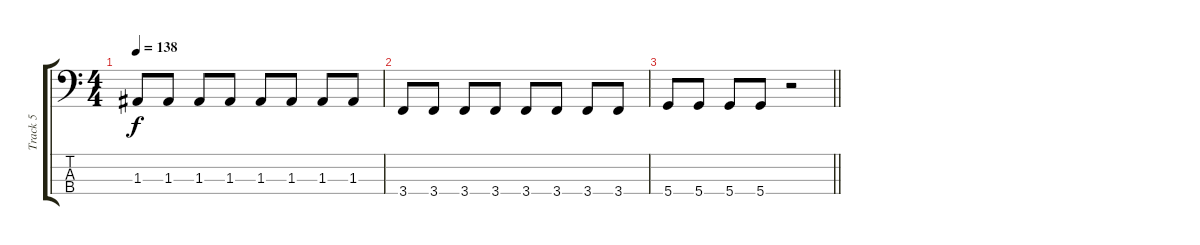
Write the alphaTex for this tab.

\track ("Track 5" "Track 5") {instrument electricbasspick}
\staff {score tabs}
\tuning (G2 D2 A1 D1) {hide}
\ts (4 4)
\tempo 138
\clef f4
\ks c
1.3.8{dy f} 1.3.8 1.3.8 1.3.8 1.3.8 1.3.8 1.3.8 1.3.8 |
3.4.8 3.4.8 3.4.8 3.4.8 3.4.8 3.4.8 3.4.8 3.4.8 |
\barLineRight lightlight
5.4.8 5.4.8 5.4.8 5.4.8 r.2
